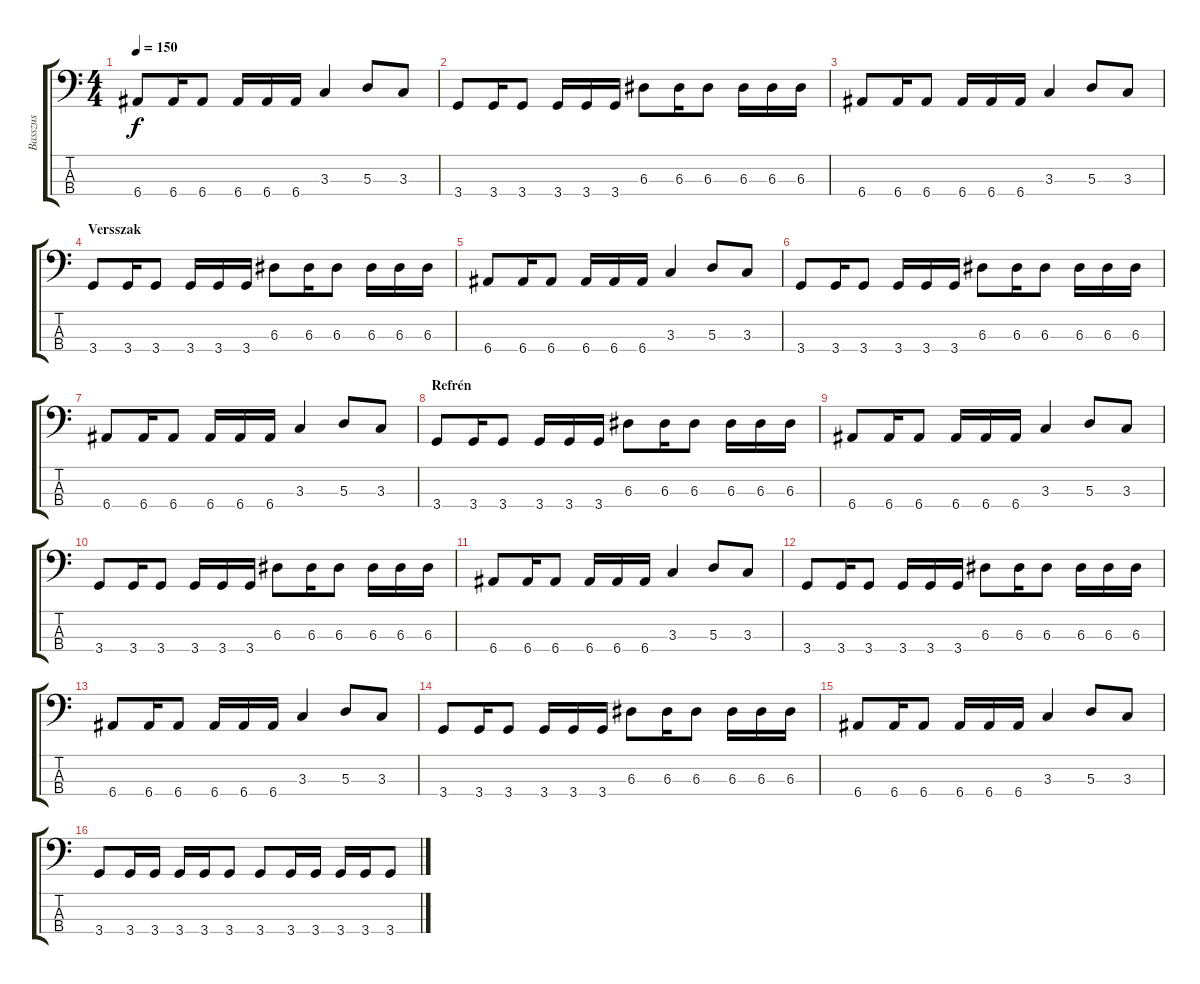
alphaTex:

\track ("Basszus" "Basszus") {instrument electricbassfinger}
\staff {score tabs}
\tuning (G2 D2 A1 E1) {hide}
\ts (4 4)
\tempo 150
\clef f4
\ks c
6.4.8{dy f} 6.4.16 6.4.8 6.4.16 6.4.16 6.4.16 3.3.4 5.3.8 3.3.8 |
3.4.8 3.4.16 3.4.8 3.4.16 3.4.16 3.4.16 6.3.8 6.3.16 6.3.8 6.3.16 6.3.16 6.3.16 |
6.4.8 6.4.16 6.4.8 6.4.16 6.4.16 6.4.16 3.3.4 5.3.8 3.3.8 |
\section ("" "Versszak")
3.4.8 3.4.16 3.4.8 3.4.16 3.4.16 3.4.16 6.3.8 6.3.16 6.3.8 6.3.16 6.3.16 6.3.16 |
6.4.8 6.4.16 6.4.8 6.4.16 6.4.16 6.4.16 3.3.4 5.3.8 3.3.8 |
3.4.8 3.4.16 3.4.8 3.4.16 3.4.16 3.4.16 6.3.8 6.3.16 6.3.8 6.3.16 6.3.16 6.3.16 |
6.4.8 6.4.16 6.4.8 6.4.16 6.4.16 6.4.16 3.3.4 5.3.8 3.3.8 |
\section ("" "Refrén")
3.4.8 3.4.16 3.4.8 3.4.16 3.4.16 3.4.16 6.3.8 6.3.16 6.3.8 6.3.16 6.3.16 6.3.16 |
6.4.8 6.4.16 6.4.8 6.4.16 6.4.16 6.4.16 3.3.4 5.3.8 3.3.8 |
3.4.8 3.4.16 3.4.8 3.4.16 3.4.16 3.4.16 6.3.8 6.3.16 6.3.8 6.3.16 6.3.16 6.3.16 |
6.4.8 6.4.16 6.4.8 6.4.16 6.4.16 6.4.16 3.3.4 5.3.8 3.3.8 |
3.4.8 3.4.16 3.4.8 3.4.16 3.4.16 3.4.16 6.3.8 6.3.16 6.3.8 6.3.16 6.3.16 6.3.16 |
6.4.8 6.4.16 6.4.8 6.4.16 6.4.16 6.4.16 3.3.4 5.3.8 3.3.8 |
3.4.8 3.4.16 3.4.8 3.4.16 3.4.16 3.4.16 6.3.8 6.3.16 6.3.8 6.3.16 6.3.16 6.3.16 |
6.4.8 6.4.16 6.4.8 6.4.16 6.4.16 6.4.16 3.3.4 5.3.8 3.3.8 |
3.4.8 3.4.16 3.4.16 3.4.16 3.4.16 3.4.8 3.4.8 3.4.16 3.4.16 3.4.16 3.4.16 3.4.8
